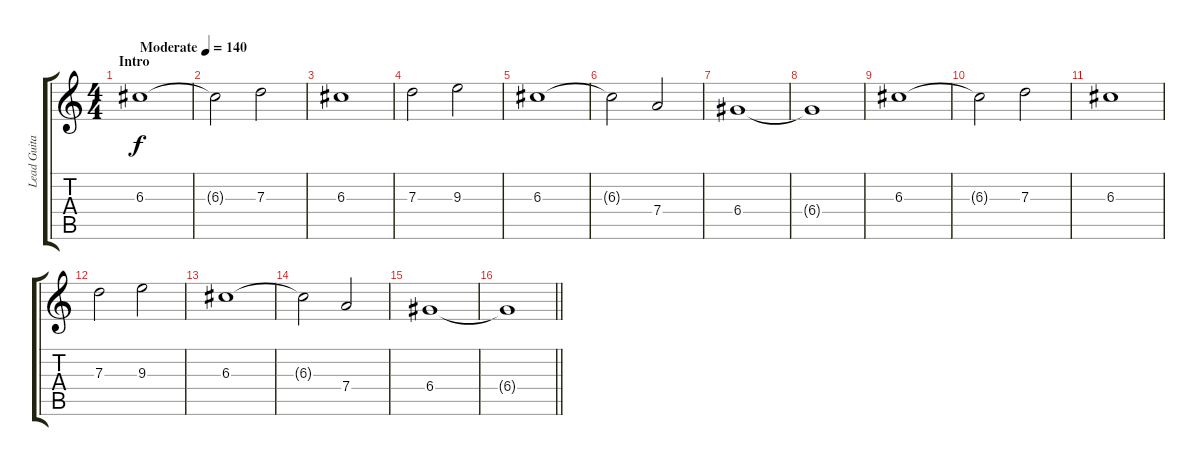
\track ("Lead Guitar" "Lead Guita") {instrument distortionguitar}
\staff {score tabs}
\tuning (E4 B3 G3 D3 A2 E2) {hide}
\ts (4 4)
\section ("" "Intro")
\tempo (140 "Moderate")
\clef g2
\ks c
6.3.1{dy f instrument distortionguitar} |
6.3{t}.2 7.3.2 |
6.3.1 |
7.3.2 9.3.2 |
6.3.1 |
6.3{t}.2 7.4.2 |
6.4.1 |
6.4{t}.1 |
6.3.1 |
6.3{t}.2 7.3.2 |
6.3.1 |
7.3.2 9.3.2 |
6.3.1 |
6.3{t}.2 7.4.2 |
6.4.1 |
\barLineRight lightlight
6.4{t}.1
